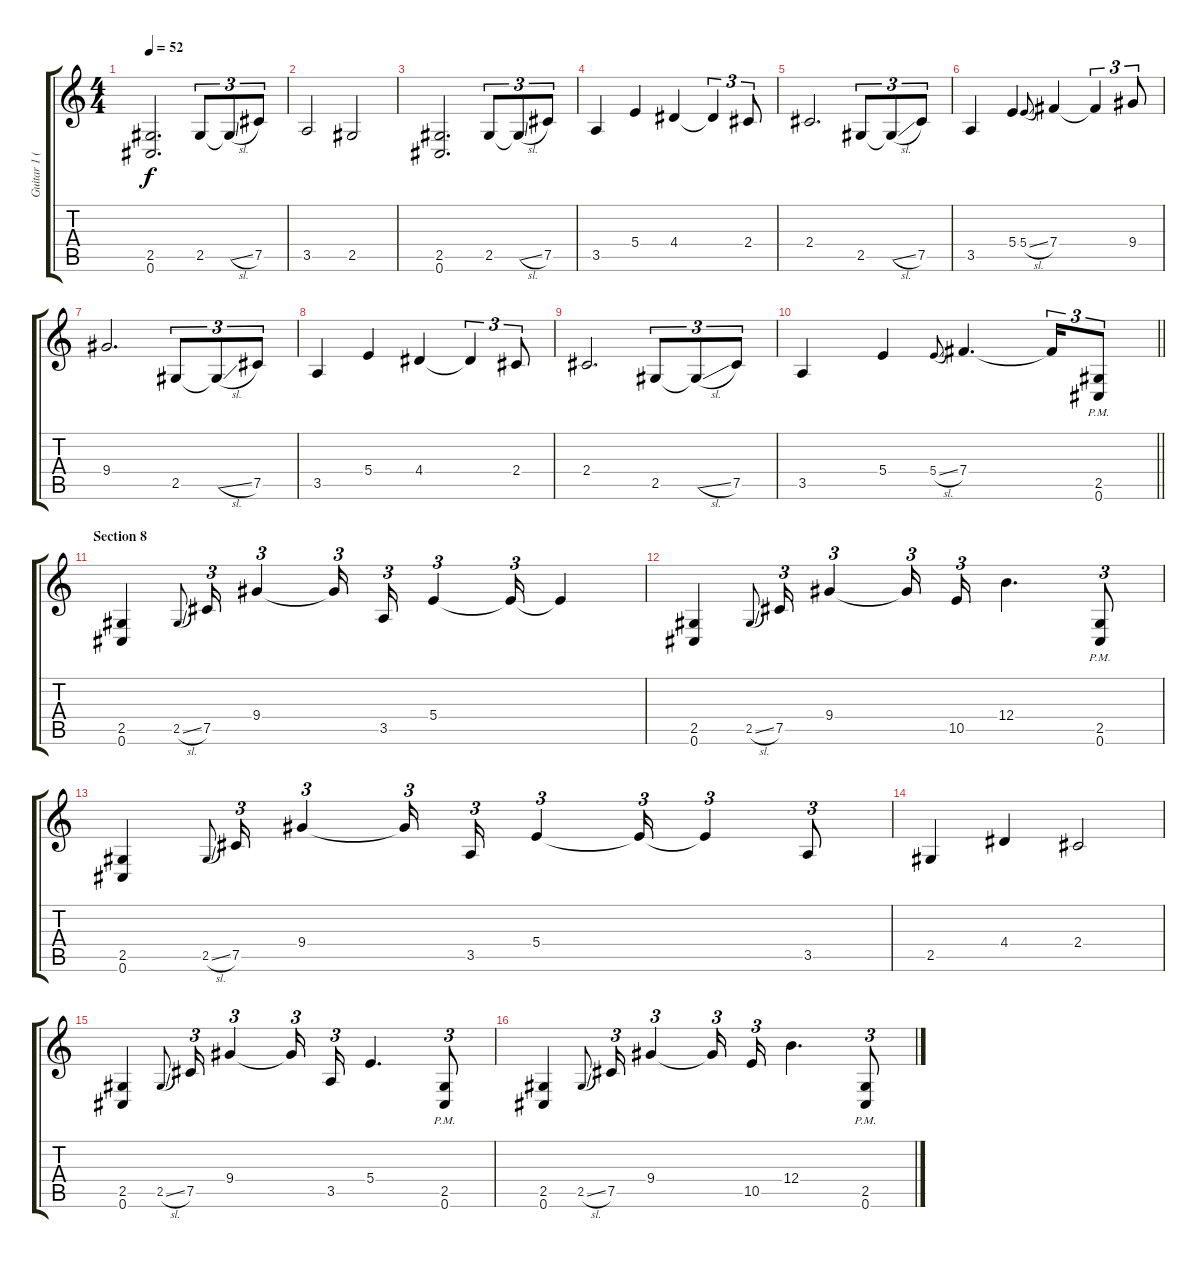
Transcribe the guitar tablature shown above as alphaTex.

\track ("Guitar 1 (Distortion w/ Delay)" "Guitar 1 (") {instrument distortionguitar}
\staff {score tabs}
\tuning (Db4 Ab3 E3 B2 Gb2 Db2) {hide}
\ts (4 4)
\tempo 52
\clef g2
\ks c
(2.5 0.6).2{d dy f} 2.5.8{tu (3 2)} 2.5{sl t}.8{tu (3 2)} 7.5.8{tu (3 2)} |
3.5.2 2.5.2 |
(2.5 0.6).2{d} 2.5.8{tu (3 2)} 2.5{sl t}.8{tu (3 2)} 7.5.8{tu (3 2)} |
3.5.4 5.4.4 4.4.4 4.4{t}.4{tu (3 2)} 2.4.8{tu (3 2)} |
2.4.2{d} 2.5.8{tu (3 2)} 2.5{sl t}.8{tu (3 2)} 7.5.8{tu (3 2)} |
3.5.4 5.4.4 5.4{sl}.8{gr onbeat} 7.4.4 7.4{t}.4{tu (3 2)} 9.4.8{tu (3 2)} |
9.4.2{d} 2.5.8{tu (3 2)} 2.5{sl t}.8{tu (3 2)} 7.5.8{tu (3 2)} |
3.5.4 5.4.4 4.4.4 4.4{t}.4{tu (3 2)} 2.4.8{tu (3 2)} |
2.4.2{d} 2.5.8{tu (3 2)} 2.5{sl t}.8{tu (3 2)} 7.5.8{tu (3 2)} |
\barLineRight lightlight
3.5.4 5.4.4 5.4{sl}.8{gr onbeat} 7.4.4{d} 7.4{t}.16{tu (3 2)} (2.5{pm} 0.6{pm}).8{tu (3 2)} |
\section ("" "Section 8")
(2.5 0.6).4 2.5{sl}.8{gr onbeat} 7.5.16{tu (3 2)} 9.4.4{tu (3 2)} 9.4{t}.16{tu (3 2)} 3.5.16{tu (3 2)} 5.4.4{tu (3 2)} 5.4{t}.16{tu (3 2)} 5.4{t}.4 |
(2.5 0.6).4 2.5{sl}.8{gr onbeat} 7.5.16{tu (3 2)} 9.4.4{tu (3 2)} 9.4{t}.16{tu (3 2)} 10.5.16{tu (3 2)} 12.4.4{d} (2.5{pm} 0.6{pm}).8{tu (3 2)} |
(2.5 0.6).4 2.5{sl}.8{gr onbeat} 7.5.16{tu (3 2)} 9.4.4{tu (3 2)} 9.4{t}.16{tu (3 2)} 3.5.16{tu (3 2)} 5.4.4{tu (3 2)} 5.4{t}.16{tu (3 2)} 5.4{t}.4{tu (3 2)} 3.5.8{tu (3 2)} |
2.5.4 4.4.4 2.4.2 |
(2.5 0.6).4 2.5{sl}.8{gr onbeat} 7.5.16{tu (3 2)} 9.4.4{tu (3 2)} 9.4{t}.16{tu (3 2)} 3.5.16{tu (3 2)} 5.4.4{d} (2.5{pm} 0.6{pm}).8{tu (3 2)} |
(2.5 0.6).4 2.5{sl}.8{gr onbeat} 7.5.16{tu (3 2)} 9.4.4{tu (3 2)} 9.4{t}.16{tu (3 2)} 10.5.16{tu (3 2)} 12.4.4{d} (2.5{pm} 0.6{pm}).8{tu (3 2)}
